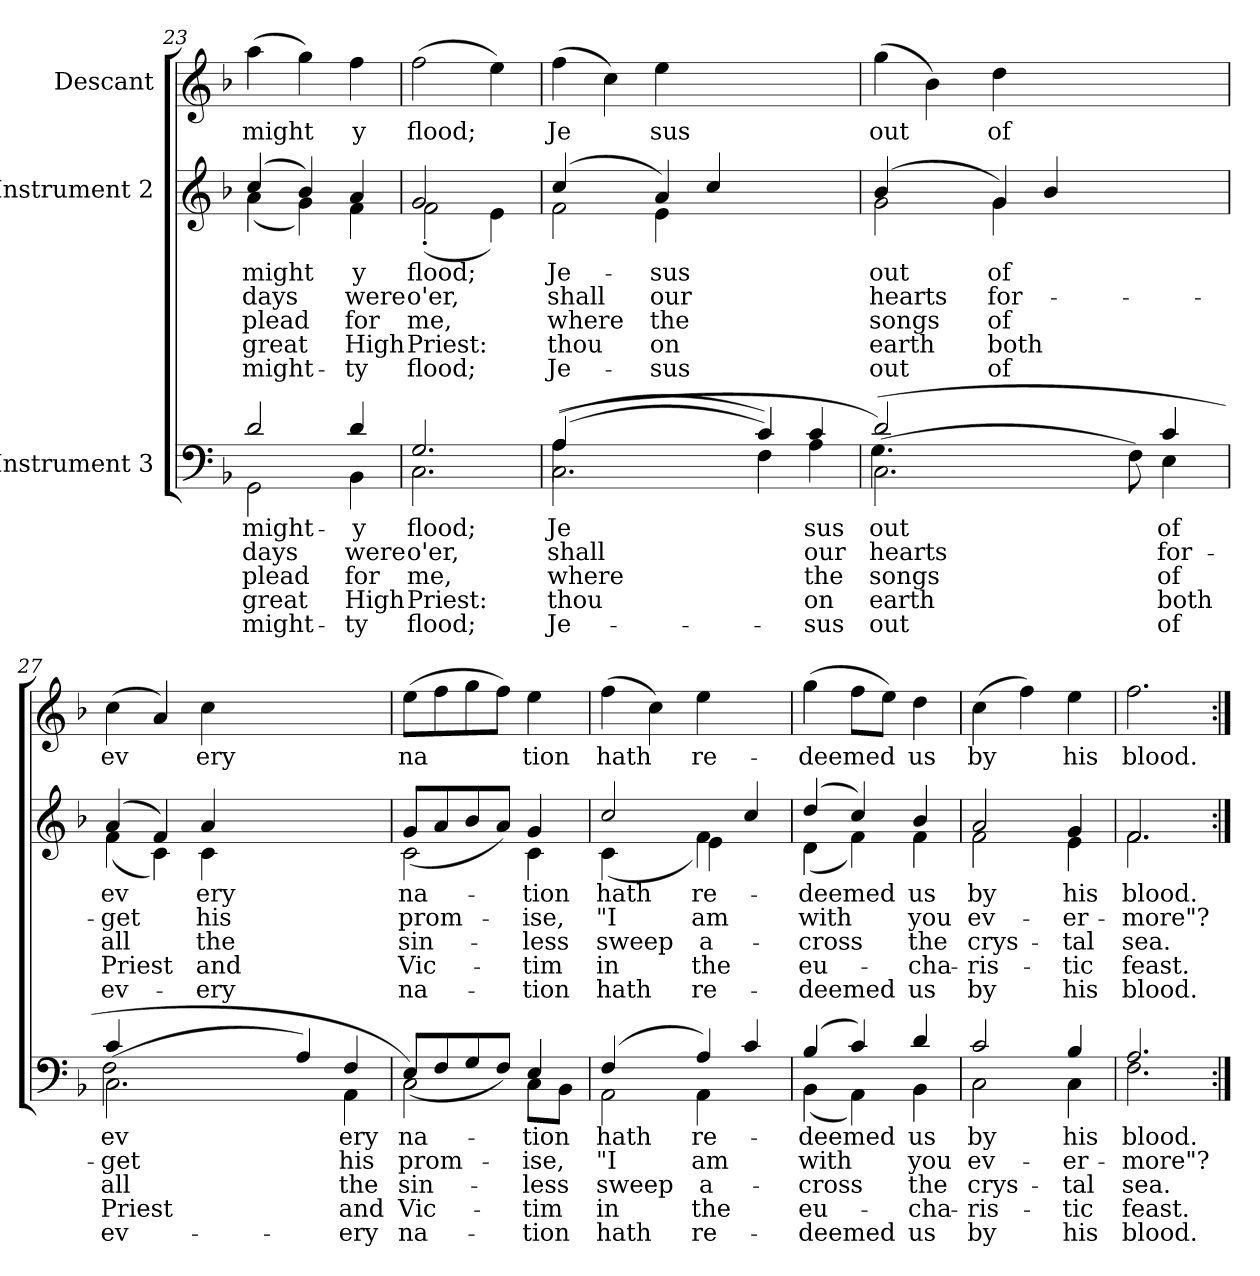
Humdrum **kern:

**kern	**text	**text	**text	**text	**text	**kern	**text	**text	**text	**text	**text	**kern	**text
*part3	*part3	*part3	*part3	*part3	*part3	*part2	*part2	*part2	*part2	*part2	*part2	*part1	*part1
*staff3	*staff3	*staff3	*staff3	*staff3	*staff3	*staff2	*staff2	*staff2	*staff2	*staff2	*staff2	*staff1	*staff1
*I"Instrument 3	*	*	*	*	*	*I"Instrument 2	*	*	*	*	*	*I"Descant	*
*clefF4	*	*	*	*	*	*clefG2	*	*	*	*	*	*clefG2	*
*k[b-]	*	*	*	*	*	*k[b-]	*	*	*	*	*	*k[b-]	*
*F:	*	*	*	*	*	*F:	*	*	*	*	*	*F:	*
=23	=23	=23	=23	=23	=23	=23	=23	=23	=23	=23	=23	=23	=23
*^	*	*	*	*	*	*	*	*	*	*	*	*	*
!	!	!LO:LY:a:cj	!LO:LY:a:cj	!LO:LY:a:cj	!LO:LY:a:cj	!LO:LY:a:cj	!	!LO:LY:b:cj	!LO:LY:b:cj	!LO:LY:b:cj	!LO:LY:b:cj	!LO:LY:b:cj	!	!LO:LY:b:cj
*	*	*	*	*	*	*	*^	*	*	*	*	*	*	*
2d/	2GG\	might-	-days	plead	great	might-	(>4cc/	(<4a\	might-	-days	plead	great	might-	(>4aa\	might-
!	!	!	!	!	!	!	!	!	!LO:LY:b:cj	!LO:LY:b:cj	!LO:LY:b:cj	!LO:LY:b:cj	!LO:LY:b:cj	!	!LO:LY:b:cj
.	.	.	.	.	.	.	4b-/)	4g\)	--	-	.	.	.	4gg\)	--
!	!	!LO:LY:a:cj	!LO:LY:a:cj	!LO:LY:a:cj	!LO:LY:a:cj	!LO:LY:a:cj	!	!	!LO:LY:b:cj	!LO:LY:b:cj	!LO:LY:b:cj	!LO:LY:b:cj	!LO:LY:b:cj	!	!LO:LY:b:cj
4d/	4BB-\	-y	were	for	High	ty	4a/	4f\	y	were	for	High	ty	4ff\	-y
=24	=24	=24	=24	=24	=24	=24	=24	=24	=24	=24	=24	=24	=24	=24	=24
!	!	!LO:LY:a:cj	!LO:LY:a:cj	!LO:LY:a:cj	!LO:LY:a:cj	!LO:LY:a:cj	!	!	!LO:LY:b:cj	!LO:LY:b:cj	!LO:LY:b:cj	!LO:LY:b:cj	!LO:LY:b:cj	!	!LO:LY:b:cj
2.G/	2.C\	flood;	o'er,	me,	Priest:	flood;	2g/	(<2f'>\	flood;	o'er,	me,	Priest:	flood;	(>2ff\	flood;
!	!	!	!	!	!	!	!	!	!LO:LY:b:cj	!LO:LY:b:cj	!LO:LY:b:cj	!LO:LY:b:cj	!LO:LY:b:cj	!	!LO:LY:b:cj
.	.	.	.	.	.	.	4e\)	4ryy	.	.	.	.	.	4ee\)	.
=25	=25	=25	=25	=25	=25	=25	=25	=25	=25	=25	=25	=25	=25	=25	=25
*	*^	*	*	*	*	*	*	*	*	*	*	*	*	*	*
!	!	!	!LO:LY:a:cj	!LO:LY:a:cj	!LO:LY:a:cj	!LO:LY:a:cj	!LO:LY:a:cj	!	!	!LO:LY:b:cj	!LO:LY:b:cj	!LO:LY:b:cj	!LO:LY:b:cj	!LO:LY:b:cj	!	!LO:LY:b:cj
(>2.C\	(>4A/	(<4A\	Je-	-shall	where	thou	Je-	2f\	(>4cc/	Je-	-shall	where	thou	Je-	(>4ff\	Je-
!	!	!	!	!	!	!	!	!	!	!	!	!	!	!	!	!LO:LY:b:cj
.	2.ryy	1ryy	.	.	.	.	.	.	4ryy	.	.	.	.	.	4cc\)	--
!	!	!	!	!	!	!	!	!	!	!LO:LY:b:cj	!LO:LY:b:cj	!LO:LY:b:cj	!LO:LY:b:cj	!LO:LY:b:cj	!	!
!	!	!	!	!	!	!	!	!	!	!LO:LY:b:cj	!LO:LY:b:cj	!LO:LY:b:cj	!LO:LY:b:cj	!LO:LY:b:cj	!	!LO:LY:b:cj
.	.	.	.	.	.	.	.	4a/)	4e\	sus	our	the	on	sus	4ee\	-sus
4ryy	.	.	.	.	.	.	.	4cc/	2ryy	.	.	.	.	.	2.ryy	.
!	!	!	!LO:LY:a:cj	!LO:LY:a:cj	!LO:LY:a:cj	!LO:LY:a:cj	!LO:LY:a:cj	!	!	!	!	!	!	!	!	!
4c/)	4F\)	.	--	-	.	.	.	2ryy	.	.	.	.	.	.	.	.
!	!	!	!LO:LY:a:cj	!LO:LY:a:cj	!LO:LY:a:cj	!LO:LY:a:cj	!LO:LY:a:cj	!	!	!	!	!	!	!	!	!
4c/	4A\	4ryy	sus	our	the	on	sus	.	4ryy	.	.	.	.	.	.	.
=26	=26	=26	=26	=26	=26	=26	=26	=26	=26	=26	=26	=26	=26	=26	=26	=26
!	!	!	!LO:LY:a:cj	!LO:LY:a:cj	!LO:LY:a:cj	!LO:LY:a:cj	!LO:LY:a:cj	!	!	!LO:LY:b:cj	!LO:LY:b:cj	!LO:LY:b:cj	!LO:LY:b:cj	!LO:LY:b:cj	!	!LO:LY:b:cj
(<2.C\	2d/	(<4.G\)	out	hearts	songs	earth	out	2g\	(>4b-/	out	hearts	songs	earth	out	(>4gg\	out
!	!	!	!	!	!	!	!	!	!	!	!	!	!	!	!	!LO:LY:b:cj
.	.	.	.	.	.	.	.	.	4ryy	.	.	.	.	.	4b-\)	.
.	.	1ryy	.	.	.	.	.	.	.	.	.	.	.	.	.	.
!	!	!	!	!	!	!	!	!	!	!LO:LY:b:cj	!LO:LY:b:cj	!LO:LY:b:cj	!LO:LY:b:cj	!LO:LY:b:cj	!	!
!	!	!	!	!	!	!	!	!	!	!LO:LY:b:cj	!LO:LY:b:cj	!LO:LY:b:cj	!LO:LY:b:cj	!LO:LY:b:cj	!	!LO:LY:b:cj
.	2.ryy	.	.	.	.	.	.	4g/)	4g\	of	for-	-of	both	of	4dd\	of
4.ryy	.	.	.	.	.	.	.	4b-/	2ryy	.	.	.	.	.	2.ryy	.
.	.	.	.	.	.	.	.	2ryy	.	.	.	.	.	.	.	.
!	!	!	!LO:LY:a:cj	!LO:LY:a:cj	!LO:LY:a:cj	!LO:LY:a:cj	!LO:LY:a:cj	!	!	!	!	!	!	!	!	!
8F\)	.	.	.	.	-	-	.	.	.	.	.	.	.	.	.	.
!	!	!	!LO:LY:a:cj	!LO:LY:a:cj	!LO:LY:a:cj	!LO:LY:a:cj	!LO:LY:a:cj	!	!	!	!	!	!	!	!	!
4c/	4E\	.	of	for-	-of	both	of	.	4ryy	.	.	.	.	.	.	.
.	.	8ryy	.	.	.	.	.	.	.	.	.	.	.	.	.	.
!!LO:PB:g=z
=27	=27	=27	=27	=27	=27	=27	=27	=27	=27	=27	=27	=27	=27	=27	=27	=27
!	!	!	!LO:LY:a:cj	!LO:LY:a:cj	!LO:LY:a:cj	!LO:LY:a:cj	!LO:LY:a:cj	!	!	!LO:LY:b:cj	!LO:LY:b:cj	!LO:LY:b:cj	!LO:LY:b:cj	!LO:LY:b:cj	!	!LO:LY:b:cj
(<2.C\	2F\	4c/	ev-	-get	all	Priest	ev-	(>4a/	(<4f\	ev-	-get	all	Priest	ev-	(>4cc\	ev-
!	!	!	!	!	!	!	!	!	!	!LO:LY:b:cj	!LO:LY:b:cj	!LO:LY:b:cj	!LO:LY:b:cj	!LO:LY:b:cj	!	!LO:LY:b:cj
.	.	1ryy	.	.	.	.	.	4f/)	4c\)	--	-	.	.	.	4a/)	--
!	!	!	!	!	!	!	!	!	!	!LO:LY:b:cj	!LO:LY:b:cj	!LO:LY:b:cj	!LO:LY:b:cj	!LO:LY:b:cj	!	!LO:LY:b:cj
.	2.ryy	.	.	.	.	.	.	4a/	4c\	ery	his	the	and	ery	4cc\	-ery
4ryy	.	.	.	.	.	.	.	2.ryy	2.ryy	.	.	.	.	.	2.ryy	.
!	!	!	!LO:LY:a:cj	!LO:LY:a:cj	!LO:LY:a:cj	!LO:LY:a:cj	!LO:LY:a:cj	!	!	!	!	!	!	!	!	!
4A/)	.	.	--	-	.	.	.	.	.	.	.	.	.	.	.	.
!	!	!	!LO:LY:a:cj	!LO:LY:a:cj	!LO:LY:a:cj	!LO:LY:a:cj	!LO:LY:a:cj	!	!	!	!	!	!	!	!	!
4F/	4AA\	4ryy	ery	his	the	and	ery	.	.	.	.	.	.	.	.	.
=28	=28	=28	=28	=28	=28	=28	=28	=28	=28	=28	=28	=28	=28	=28	=28	=28
!	!	!	!LO:LY:a:cj	!LO:LY:a:cj	!LO:LY:a:cj	!LO:LY:a:cj	!LO:LY:a:cj	!	!	!LO:LY:b:cj	!LO:LY:b:cj	!LO:LY:b:cj	!LO:LY:b:cj	!LO:LY:b:cj	!	!LO:LY:b:cj
*	*v	*v	*	*	*	*	*	*	*	*	*	*	*	*	*	*
2C\)	(>8E/L	na-	-prom-	-sin-	-Vic-	-na-	2c\	(>8g/L	na-	-prom-	-sin-	-Vic-	-na-	(>8ee\L	na-
!	!	!LO:LY:a:cj	!LO:LY:a:cj	!LO:LY:a:cj	!LO:LY:a:cj	!LO:LY:a:cj	!	!	!LO:LY:b:cj	!LO:LY:b:cj	!LO:LY:b:cj	!LO:LY:b:cj	!LO:LY:b:cj	!	!LO:LY:b:cj
.	8F/	--	-	.	.	.	.	8a/	--	-	.	.	.	8ff\	--
!	!	!LO:LY:a:cj	!LO:LY:a:cj	!LO:LY:a:cj	!LO:LY:a:cj	!LO:LY:a:cj	!	!	!LO:LY:b:cj	!LO:LY:b:cj	!LO:LY:b:cj	!LO:LY:b:cj	!LO:LY:b:cj	!	!LO:LY:b:cj
.	8G/	-	-	.	.	.	.	8b-/	-	-	.	.	.	8gg\	--
!	!	!LO:LY:a:cj	!LO:LY:a:cj	!LO:LY:a:cj	!LO:LY:a:cj	!LO:LY:a:cj	!	!	!LO:LY:b:cj	!LO:LY:b:cj	!LO:LY:b:cj	!LO:LY:b:cj	!LO:LY:b:cj	!	!LO:LY:b:cj
.	8F/J)	-	-	.	.	.	.	8a/J)	-	-	.	.	.	8ff\J)	--
!	!	!LO:LY:a:cj	!LO:LY:a:cj	!LO:LY:a:cj	!LO:LY:a:cj	!LO:LY:a:cj	!	!	!LO:LY:b:cj	!LO:LY:b:cj	!LO:LY:b:cj	!LO:LY:b:cj	!LO:LY:b:cj	!	!LO:LY:b:cj
4E/	8C\L	tion	ise,	less	tim	tion	4g/	4c\	tion	ise,	less	tim	tion	4ee\	-tion
!	!	!LO:LY:a:cj	!LO:LY:a:cj	!LO:LY:a:cj	!LO:LY:a:cj	!LO:LY:a:cj	!	!	!	!	!	!	!	!	!
.	8BB-\J	.	.	.	.	.	.	.	.	.	.	.	.	.	.
=29	=29	=29	=29	=29	=29	=29	=29	=29	=29	=29	=29	=29	=29	=29	=29
!	!	!LO:LY:a:cj	!LO:LY:a:cj	!LO:LY:a:cj	!LO:LY:a:cj	!LO:LY:a:cj	!	!	!LO:LY:b:cj	!LO:LY:b:cj	!LO:LY:b:cj	!LO:LY:b:cj	!LO:LY:b:cj	!	!LO:LY:b:cj
2AA\	(>4F/	hath	"I	sweep	in	hath	2cc/	(<4c\	hath	"I	sweep	in	hath	(>4ff\	hath
!	!	!	!	!	!	!	!	!	!	!	!	!	!	!	!LO:LY:b:cj
.	4ryy	.	.	.	.	.	.	4ryy	.	.	.	.	.	4cc\)	.
!	!	!LO:LY:a:cj	!LO:LY:a:cj	!LO:LY:a:cj	!LO:LY:a:cj	!LO:LY:a:cj	!	!	!	!	!	!	!	!	!
!	!	!LO:LY:a:cj	!LO:LY:a:cj	!LO:LY:a:cj	!LO:LY:a:cj	!LO:LY:a:cj	!	!	!LO:LY:b:cj	!LO:LY:b:cj	!LO:LY:b:cj	!LO:LY:b:cj	!LO:LY:b:cj	!	!
!	!	!	!	!	!	!	!	!	!LO:LY:b:cj	!LO:LY:b:cj	!LO:LY:b:cj	!LO:LY:b:cj	!LO:LY:b:cj	!	!LO:LY:b:cj
4A/)	4AA\	re-	-am	a-	-the	re-	4f\)	4e\	re-	-am	a-	-the	re-	4ee\	re-
4c/	4ryy	.	.	.	.	.	4cc/	4ryy	.	.	.	.	.	4ryy	.
=30	=30	=30	=30	=30	=30	=30	=30	=30	=30	=30	=30	=30	=30	=30	=30
!	!	!LO:LY:a:cj	!LO:LY:a:cj	!LO:LY:a:cj	!LO:LY:a:cj	!LO:LY:a:cj	!	!	!LO:LY:b:cj	!LO:LY:b:cj	!LO:LY:b:cj	!LO:LY:b:cj	!LO:LY:b:cj	!	!LO:LY:b:cj
(>4B-/	(<4BB-\	-deemed	with	cross	eu-	-deemed	(>4dd/	(<4d\	-deemed	with	cross	eu-	-deemed	(>4gg\	-deemed
!	!	!LO:LY:a:cj	!LO:LY:a:cj	!LO:LY:a:cj	!LO:LY:a:cj	!LO:LY:a:cj	!	!	!LO:LY:b:cj	!LO:LY:b:cj	!LO:LY:b:cj	!LO:LY:b:cj	!LO:LY:b:cj	!	!LO:LY:b:cj
4c/)	4AA\)	.	.	.	.	-	4cc/)	4f\)	.	.	.	.	-	8ff\L	.
!	!	!	!	!	!	!	!	!	!	!	!	!	!	!	!LO:LY:b:cj
.	.	.	.	.	.	.	.	.	.	.	.	.	.	8ee\J)	.
!	!	!LO:LY:a:cj	!LO:LY:a:cj	!LO:LY:a:cj	!LO:LY:a:cj	!LO:LY:a:cj	!	!	!LO:LY:b:cj	!LO:LY:b:cj	!LO:LY:b:cj	!LO:LY:b:cj	!LO:LY:b:cj	!	!LO:LY:b:cj
4d/	4BB-\	-us	you	the	cha-	-us	4b-/	4f\	-us	you	the	cha-	-us	4dd\	us
=31	=31	=31	=31	=31	=31	=31	=31	=31	=31	=31	=31	=31	=31	=31	=31
!	!	!LO:LY:a:cj	!LO:LY:a:cj	!LO:LY:a:cj	!LO:LY:a:cj	!LO:LY:a:cj	!	!	!LO:LY:b:cj	!LO:LY:b:cj	!LO:LY:b:cj	!LO:LY:b:cj	!LO:LY:b:cj	!	!LO:LY:b:cj
2c/	2C\	by	ev-	-crys-	-ris-	-by	2a/	2f\	by	ev-	-crys-	-ris-	-by	(>4cc\	by
!	!	!	!	!	!	!	!	!	!	!	!	!	!	!	!LO:LY:b:cj
.	.	.	.	.	.	.	.	.	.	.	.	.	.	4ff\)	.
!	!	!LO:LY:a:cj	!LO:LY:a:cj	!LO:LY:a:cj	!LO:LY:a:cj	!LO:LY:a:cj	!	!	!LO:LY:b:cj	!LO:LY:b:cj	!LO:LY:b:cj	!LO:LY:b:cj	!LO:LY:b:cj	!	!LO:LY:b:cj
4B-/	4C\	his	er-	-tal	tic	his	4g/	4e\	his	er-	-tal	tic	his	4ee\	his
=32	=32	=32	=32	=32	=32	=32	=32	=32	=32	=32	=32	=32	=32	=32	=32
!	!	!LO:LY:a:cj	!LO:LY:a:cj	!LO:LY:a:cj	!LO:LY:a:cj	!LO:LY:a:cj	!	!	!LO:LY:b:cj	!LO:LY:b:cj	!LO:LY:b:cj	!LO:LY:b:cj	!LO:LY:b:cj	!	!LO:LY:b:cj
2.A/	2.F\	blood.	more"?	sea.	feast.	blood.	2.f/	2.f\	blood.	more"?	sea.	feast.	blood.	2.ff\	blood.
*v	*v	*	*	*	*	*	*	*	*	*	*	*	*	*	*
*	*	*	*	*	*	*v	*v	*	*	*	*	*	*	*
=:|!	=:|!	=:|!	=:|!	=:|!	=:|!	=:|!	=:|!	=:|!	=:|!	=:|!	=:|!	=:|!	=:|!
*-	*-	*-	*-	*-	*-	*-	*-	*-	*-	*-	*-	*-	*-
